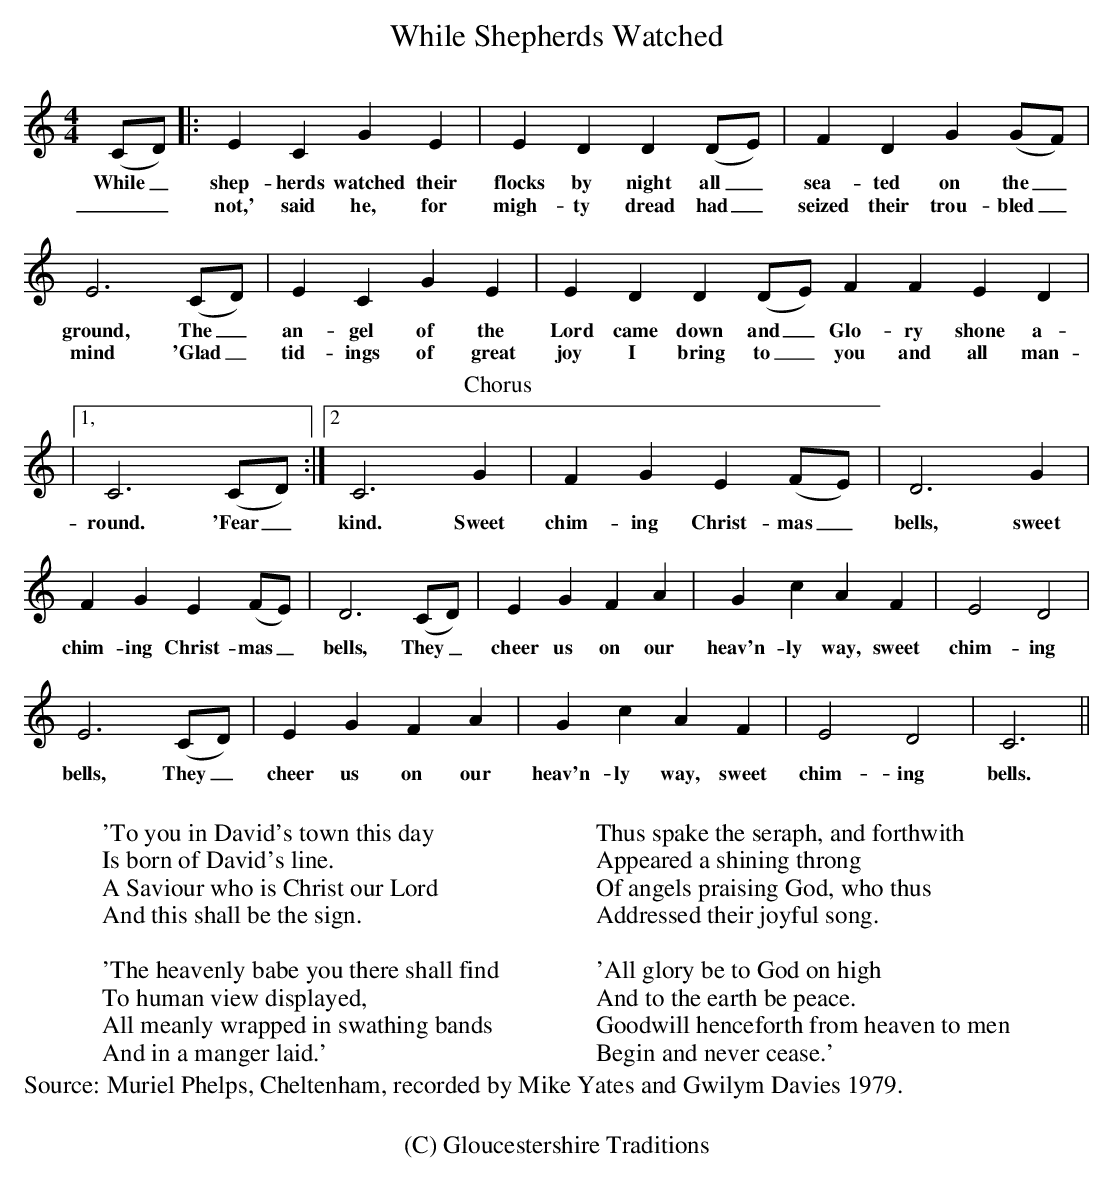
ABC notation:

X:1
T:While Shepherds Watched
M:4/4
L:1/4
K:C
(C/D/) |:ECGE | EDD(D/E/) | FDG(G/F/) |
w:While_ shep-herds watched their flocks by night all_sea-ted on the_
w:__not,' said he, for migh-ty dread had_seized their trou-bled_
E3(C/D/) | ECGE | EDD(D/E/)FFED |
w:ground, The_ an-gel of the Lord came down and_ Glo-ry shone a-
w:mind 'Glad_ tid-ings of great joy I bring to_ you and all man-
 |1, C3(C/D/) :|2C3[P:Chorus]G | FGE(F/E/) |D3G |
w:round. 'Fear_ kind. Sweet chim-ing Christ-mas _bells, sweet
FGE(F/E/) | D3(C/D/) | EGFA | GcAF | E2D2 |
w:chim-ing Christ-mas_ bells, They_ cheer us on our heav'n-ly way, sweet chim-ing
E3 (C/D/) | EGFA | GcAF | E2D2 | C3 ||
w:bells, They_ cheer us on our heav'n-ly way, sweet chim-ing bells.
w:
W:
W:'To you in David's town this day
W:Is born of David's line.
W:A Saviour who is Christ our Lord
W:And this shall be the sign.
W:
W:'The heavenly babe you there shall find
W:To human view displayed,
W:All meanly wrapped in swathing bands
W:And in a manger laid.'
W:
W:
W:Thus spake the seraph, and forthwith
W:Appeared a shining throng
W:Of angels praising God, who thus
W:Addressed their joyful song.
W:
W:'All glory be to God on high
W:And to the earth be peace.
W:Goodwill henceforth from heaven to men
W:Begin and never cease.'
